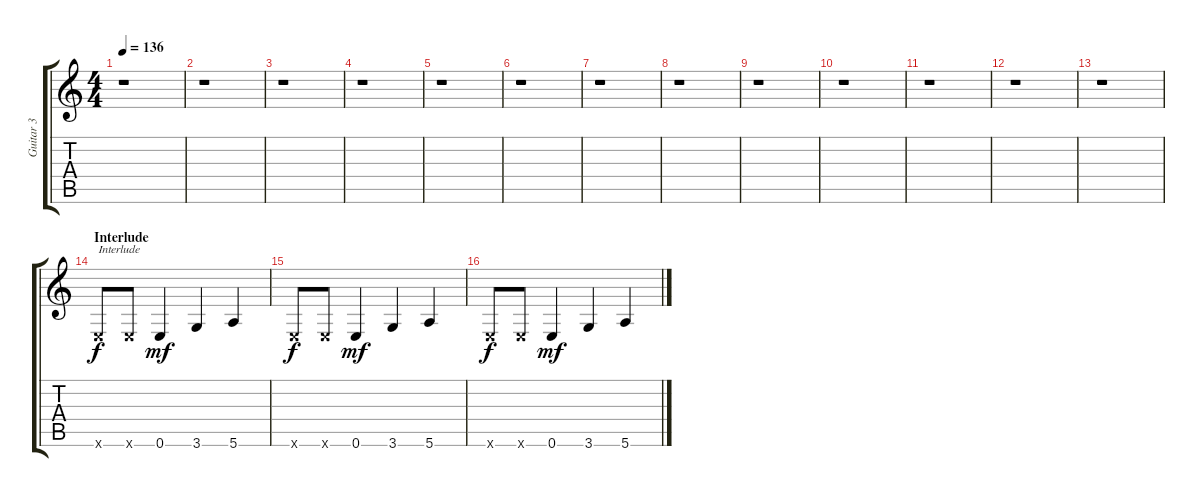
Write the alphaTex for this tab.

\track ("Guitar 3" "Guitar 3") {instrument distortionguitar}
\staff {score tabs}
\tuning (E4 B3 G3 D3 A2 E2) {hide}
\ts (4 4)
\tempo 136
\clef g2
\ks c
r.1{dy mf} |
r.1 |
r.1 |
r.1 |
r.1 |
r.1 |
r.1 |
r.1 |
r.1 |
r.1 |
r.1 |
r.1 |
r.1 |
\section ("" "Interlude")
0.6{x}.8{txt "Interlude" dy f} 0.6{x}.8 0.6.4{dy mf} 3.6.4 5.6.4 |
0.6{x}.8{dy f} 0.6{x}.8 0.6.4{dy mf} 3.6.4 5.6.4 |
0.6{x}.8{dy f} 0.6{x}.8 0.6.4{dy mf} 3.6.4 5.6.4
